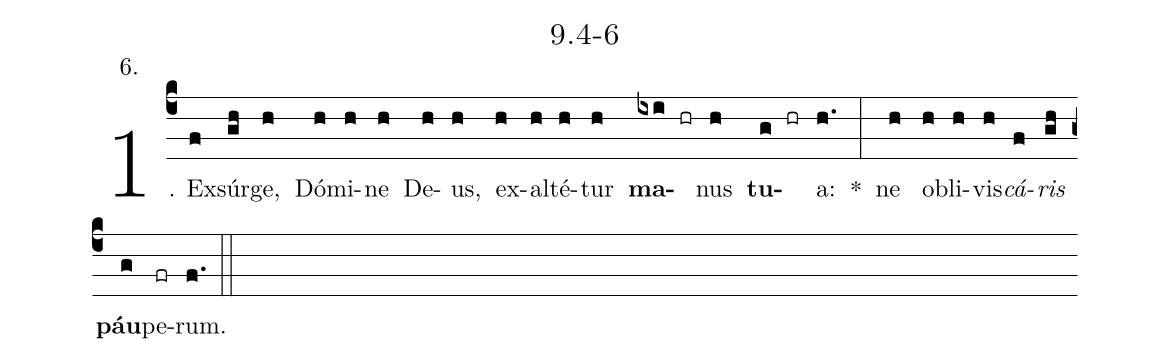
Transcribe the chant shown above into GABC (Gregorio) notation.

name: 9.4-6;
annotation: 6.;
%%
(c4)1. Ex(f)súr(gh)ge,(h) Dó(h)mi(h)ne(h) De(h)us,(h) ex(h)al(h)té(h)tur(h) <b>ma</b>(ixi hr)nus(h) <b>tu</b>(g hr)a:(h.) *(:) ne(h) ob(h)li(h)vis(h)<i>cá</i>(f)<i>ris</i>(gh) <b>páu</b>(g)pe(fr)rum.(f.) (::)


%E(h) u(h) o(f) u(gh) a(g) e.(f.) (::)
